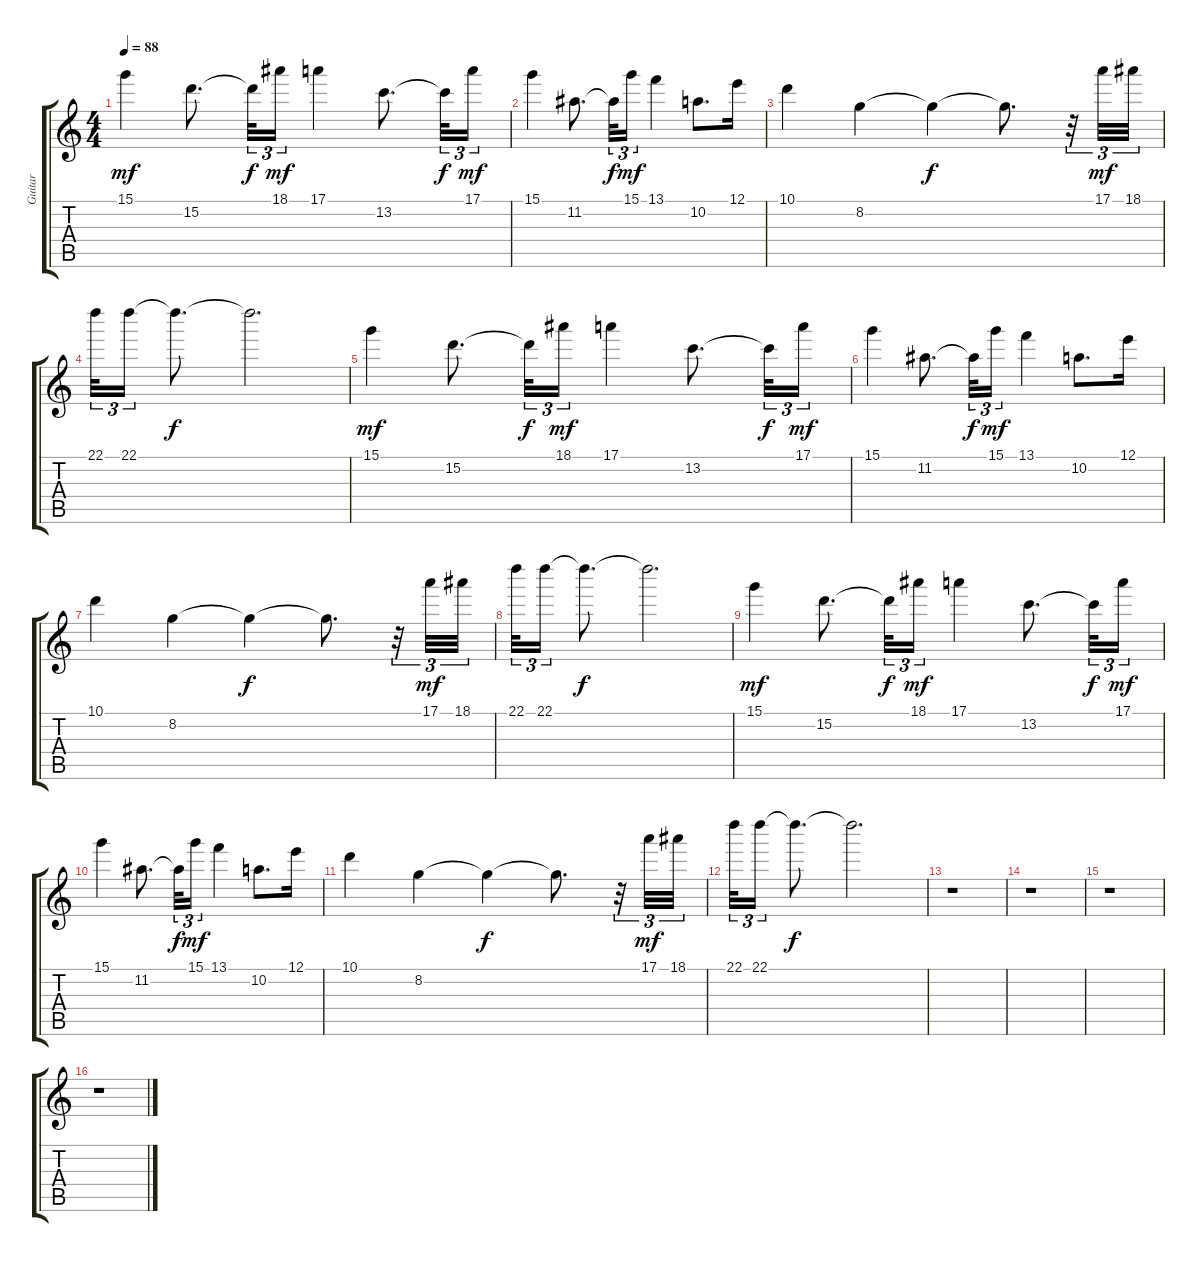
\track ("Guitar" "Guitar") {instrument acousticguitarsteel}
\staff {score tabs}
\tuning (E4 B3 G3 D3 A2 E2) {hide}
\ts (4 4)
\tempo 88
\clef g2
\ks c
15.1.4{dy mf} 15.2.8{d} 15.2{t}.32{tu (3 2) dy f} 18.1.16{tu (3 2) dy mf} 17.1.4 13.2.8{d} 13.2{t}.32{tu (3 2) dy f} 17.1.16{tu (3 2) dy mf} |
15.1.4 11.2.8{d} 11.2{t}.32{tu (3 2) dy f} 15.1.16{tu (3 2) dy mf} 13.1.4 10.2.8{d} 12.1.16 |
10.1.4 8.2.4 8.2{t}.4{dy f} 8.2{t}.8{d} r.32{tu (3 2)} 17.1.32{tu (3 2) dy mf} 18.1.32{tu (3 2)} |
22.1.32{tu (3 2)} 22.1.16{tu (3 2)} 22.1{t}.8{d dy f} 22.1{t}.2{d} |
15.1.4{dy mf} 15.2.8{d} 15.2{t}.32{tu (3 2) dy f} 18.1.16{tu (3 2) dy mf} 17.1.4 13.2.8{d} 13.2{t}.32{tu (3 2) dy f} 17.1.16{tu (3 2) dy mf} |
15.1.4 11.2.8{d} 11.2{t}.32{tu (3 2) dy f} 15.1.16{tu (3 2) dy mf} 13.1.4 10.2.8{d} 12.1.16 |
10.1.4 8.2.4 8.2{t}.4{dy f} 8.2{t}.8{d} r.32{tu (3 2)} 17.1.32{tu (3 2) dy mf} 18.1.32{tu (3 2)} |
22.1.32{tu (3 2)} 22.1.16{tu (3 2)} 22.1{t}.8{d dy f} 22.1{t}.2{d} |
15.1.4{dy mf volume 12 balance 4 instrument acousticguitarsteel} 15.2.8{d} 15.2{t}.32{tu (3 2) dy f} 18.1.16{tu (3 2) dy mf} 17.1.4 13.2.8{d} 13.2{t}.32{tu (3 2) dy f} 17.1.16{tu (3 2) dy mf} |
15.1.4 11.2.8{d} 11.2{t}.32{tu (3 2) dy f} 15.1.16{tu (3 2) dy mf} 13.1.4 10.2.8{d} 12.1.16 |
10.1.4 8.2.4 8.2{t}.4{dy f} 8.2{t}.8{d} r.32{tu (3 2)} 17.1.32{tu (3 2) dy mf} 18.1.32{tu (3 2)} |
22.1.32{tu (3 2)} 22.1.16{tu (3 2)} 22.1{t}.8{d dy f} 22.1{t}.2{d} |
r.1 |
r.1 |
r.1 |
r.1
